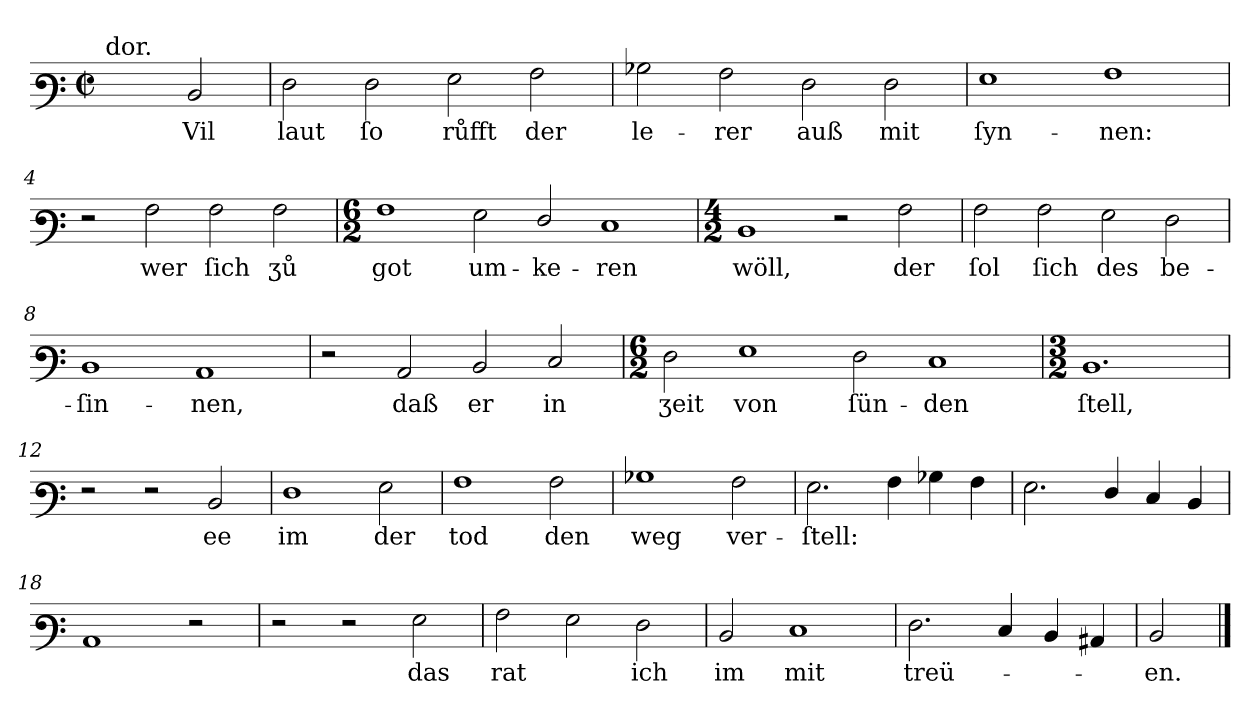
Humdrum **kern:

**kern	**text
*part1	*part1
*staff1	*staff1
*clefF3	*
*k[]	*
*M6/2	*
*met(c|)	*
=	=
!LO:TX:a:t=dor.	!
2ryy	.
2D	Vil
=1	=1
2F	laut
2F	ſo
2G	růfft
2A	der
=2	=2
2B-X	le-
2A	-rer
2F	auß
2F	mit
=3	=3
1G	ſyn-
1A	-nen:
=4	=4
2r	.
2A	wer
2A	ſich
2A	ʒů
=5	=5
*M6/2	*
1A	got
2G	um-
2F/	-ke-
1E	-ren
=6	=6
*M4/2	*
1D	wöll,
2r	.
2A	der
=7	=7
2A	ſol
2A	ſich
2G	des
2F	be-
=8	=8
1D	-ſin-
1C	-nen,
=9	=9
2r	.
2C	daß
2D	er
2E	in
=10	=10
*M6/2	*
2F	ʒeit
1G	von
2F	ſün-
1E	-den
=11	=11
*M3/2	*
1.D	ſtell,
=12	=12
2r	.
2r	.
2D	ee
=13	=13
1F	im
2G	der
=14	=14
1A	tod
2A	den
=15	=15
1B-X	weg
2A	ver-
=16	=16
2.G	-ſtell:
4A	.
4B-X	.
4A	.
=17	=17
2.G	.
4F/	.
4E	.
4D	.
=18	=18
1C	.
2r	.
=19	=19
2r	.
2r	.
2G	das
=20	=20
2A	rat
2G	.
2F	ich
=21	=21
2D	im
1E	mit
=22	=22
2.F	treü-
4E	.
4D	.
4C#X	.
=23	=23
2D/	-en.
==	==
*-	*-
